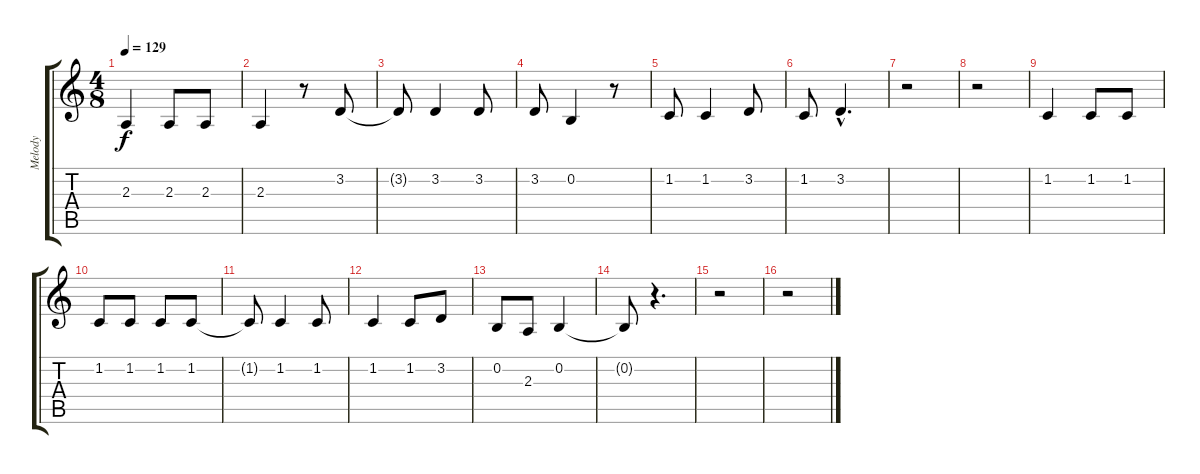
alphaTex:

\track ("Melody" "Melody") {instrument fx5brightness}
\staff {score tabs}
\tuning (E4 B3 G3 D3 A2 E2) {hide}
\ts (4 8)
\tempo 129
\clef g2
\ks c
2.3.4{dy f} 2.3.8 2.3.8 |
2.3.4 r.8 3.2.8 |
3.2{t}.8 3.2.4 3.2.8 |
3.2.8 0.2.4 r.8 |
1.2.8 1.2.4 3.2.8 |
1.2.8 3.2{hac}.4{d} |
r.2 |
r.2 |
1.2.4 1.2.8 1.2.8 |
1.2.8 1.2.8 1.2.8 1.2.8 |
1.2{t}.8 1.2.4 1.2.8 |
1.2.4 1.2.8 3.2.8 |
0.2.8 2.3.8 0.2.4 |
0.2{t}.8 r.4{d} |
r.2 |
r.2
